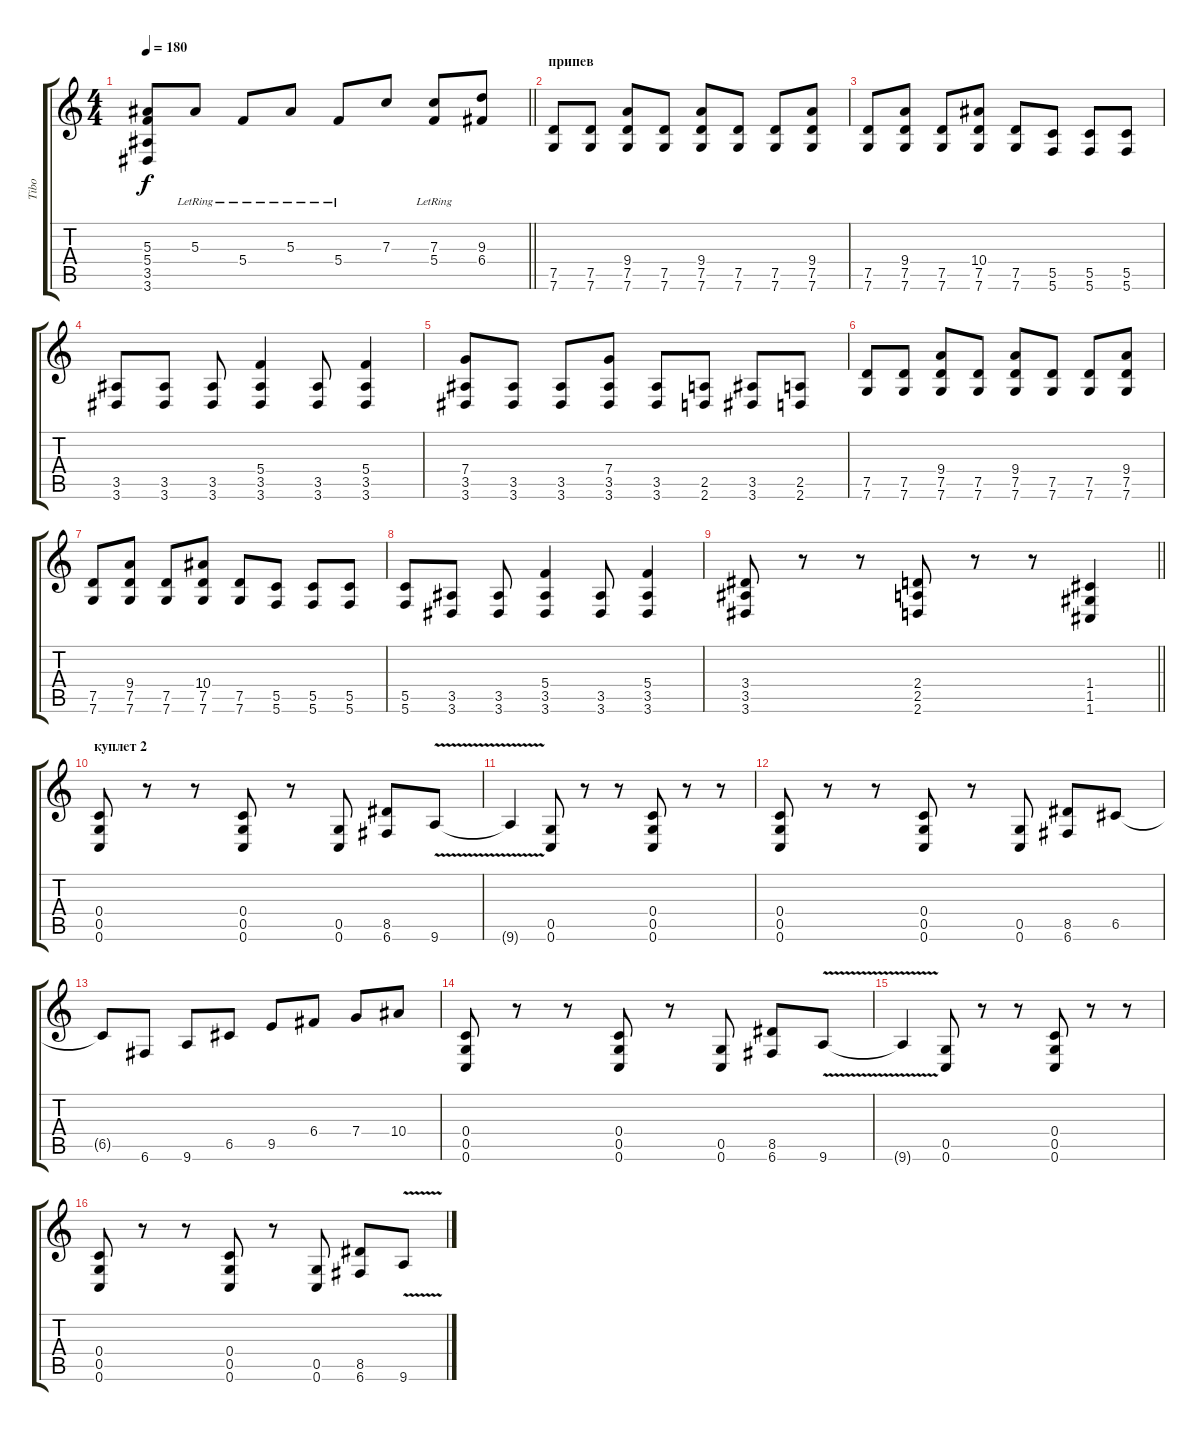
\track ("Tibo" "Tibo") {instrument distortionguitar}
\staff {score tabs}
\tuning (D4 A3 F3 C3 G2 C2) {hide}
\ts (4 4)
\tempo 180
\clef g2
\barLineRight lightlight
\ks c
(5.3 5.4 3.5 3.6).8{dy f} 5.3{lr}.8 5.4{lr}.8 5.3{lr}.8 5.4{lr}.8 7.3.8 (7.3 5.4{lr}).8 (9.3 6.4).8 |
\section ("" "припев")
(7.5 7.6).8{volume 13} (7.5 7.6).8 (9.4 7.5 7.6).8 (7.5 7.6).8 (9.4 7.5 7.6).8 (7.5 7.6).8 (7.5 7.6).8 (9.4 7.5 7.6).8 |
(7.5 7.6).8 (9.4 7.5 7.6).8 (7.5 7.6).8 (10.4 7.5 7.6).8 (7.5 7.6).8 (5.5 5.6).8 (5.5 5.6).8 (5.5 5.6).8 |
(3.5 3.6).8 (3.5 3.6).8 (3.5 3.6).8 (5.4 3.5 3.6).4 (3.5 3.6).8 (5.4 3.5 3.6).4 |
(7.4 3.5 3.6).8 (3.5 3.6).8 (3.5 3.6).8 (7.4 3.5 3.6).8 (3.5 3.6).8 (2.5 2.6).8 (3.5 3.6).8 (2.5 2.6).8 |
(7.5 7.6).8 (7.5 7.6).8 (9.4 7.5 7.6).8 (7.5 7.6).8 (9.4 7.5 7.6).8 (7.5 7.6).8 (7.5 7.6).8 (9.4 7.5 7.6).8 |
(7.5 7.6).8 (9.4 7.5 7.6).8 (7.5 7.6).8 (10.4 7.5 7.6).8 (7.5 7.6).8 (5.5 5.6).8 (5.5 5.6).8 (5.5 5.6).8 |
(5.5 5.6).8 (3.5 3.6).8 (3.5 3.6).8 (5.4 3.5 3.6).4 (3.5 3.6).8 (5.4 3.5 3.6).4 |
\barLineRight lightlight
(3.4 3.5 3.6).8 r.8 r.8 (2.4 2.5 2.6).8 r.8 r.8 (1.4 1.5 1.6).4 |
\section ("" "куплет 2")
(0.4 0.5 0.6).8 r.8 r.8 (0.4 0.5 0.6).8 r.8 (0.5 0.6).8 (8.5 6.6).8 9.6{v}.8 |
9.6{t}.4 (0.5 0.6).8 r.8 r.8 (0.4 0.5 0.6).8 r.8 r.8 |
(0.4 0.5 0.6).8 r.8 r.8 (0.4 0.5 0.6).8 r.8 (0.5 0.6).8 (8.5 6.6).8 6.5.8{instrument guitarharmonics} |
6.5{t}.8 6.6.8{instrument distortionguitar} 9.6.8 6.5.8 9.5.8 6.4.8 7.4.8 10.4.8 |
(0.4 0.5 0.6).8 r.8 r.8 (0.4 0.5 0.6).8 r.8 (0.5 0.6).8 (8.5 6.6).8 9.6{v}.8 |
9.6{t}.4 (0.5 0.6).8 r.8 r.8 (0.4 0.5 0.6).8 r.8 r.8 |
(0.4 0.5 0.6).8 r.8 r.8 (0.4 0.5 0.6).8 r.8 (0.5 0.6).8 (8.5 6.6).8 9.6{v}.8{instrument guitarharmonics}
